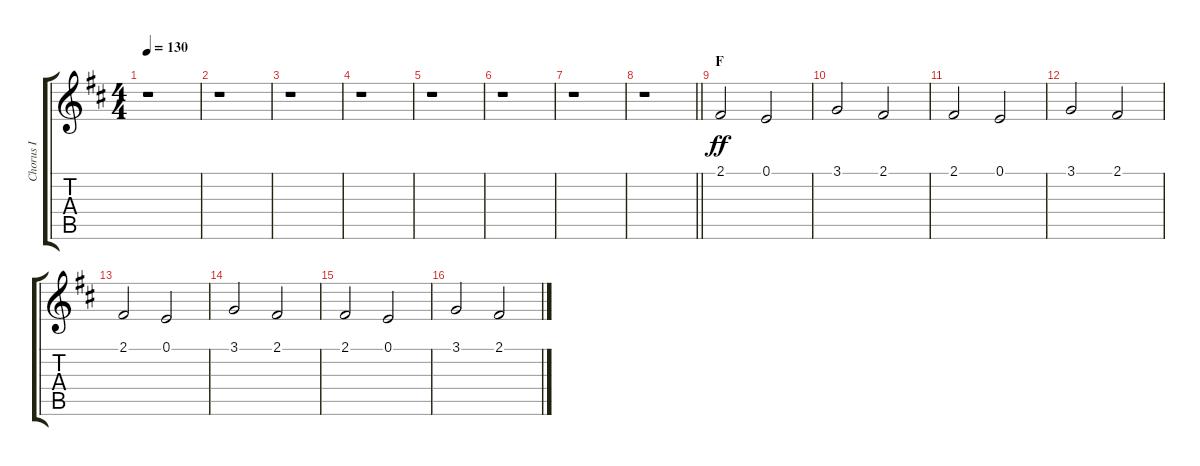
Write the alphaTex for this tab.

\track ("Chorus I" "Chorus I") {instrument voiceoohs}
\staff {score tabs}
\tuning (E4 B3 G3 D3 A2 E2) {hide}
\ts (4 4)
\tempo 130
\clef g2
\ks d
r.1{dy ff} |
r.1 |
r.1 |
r.1 |
r.1 |
r.1 |
r.1 |
\barLineRight lightlight
r.1 |
\section ("" "F")
2.1.2 0.1.2 |
3.1.2 2.1.2 |
2.1.2 0.1.2 |
3.1.2 2.1.2 |
2.1.2 0.1.2 |
3.1.2 2.1.2 |
2.1.2 0.1.2 |
3.1.2 2.1.2
